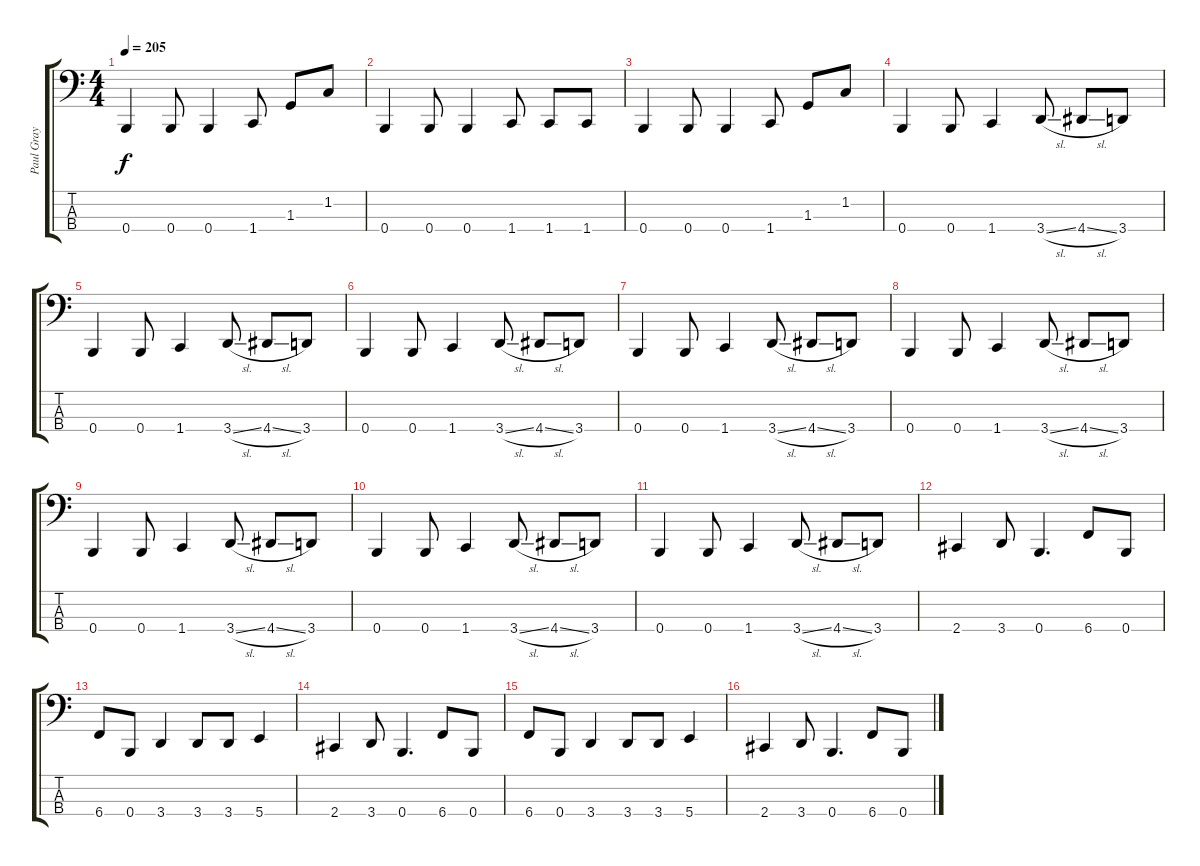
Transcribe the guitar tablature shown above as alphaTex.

\track ("Paul Gray" "Paul Gray") {instrument electricbassfinger}
\staff {score tabs}
\tuning (E2 B1 Gb1 B0) {hide}
\ts (4 4)
\tempo 205
\clef f4
\ks c
0.4.4{dy f} 0.4.8 0.4.4 1.4.8 1.3.8 1.2.8 |
0.4.4 0.4.8 0.4.4 1.4.8 1.4.8 1.4.8 |
0.4.4 0.4.8 0.4.4 1.4.8 1.3.8 1.2.8 |
0.4.4 0.4.8 1.4.4 3.4{sl}.8 4.4{sl}.8 3.4.8 |
0.4.4 0.4.8 1.4.4 3.4{sl}.8 4.4{sl}.8 3.4.8 |
0.4.4 0.4.8 1.4.4 3.4{sl}.8 4.4{sl}.8 3.4.8 |
0.4.4 0.4.8 1.4.4 3.4{sl}.8 4.4{sl}.8 3.4.8 |
0.4.4 0.4.8 1.4.4 3.4{sl}.8 4.4{sl}.8 3.4.8 |
0.4.4 0.4.8 1.4.4 3.4{sl}.8 4.4{sl}.8 3.4.8 |
0.4.4 0.4.8 1.4.4 3.4{sl}.8 4.4{sl}.8 3.4.8 |
0.4.4 0.4.8 1.4.4 3.4{sl}.8 4.4{sl}.8 3.4.8 |
2.4.4 3.4.8 0.4.4{d} 6.4.8 0.4.8 |
6.4.8 0.4.8 3.4.4 3.4.8 3.4.8 5.4.4 |
2.4.4 3.4.8 0.4.4{d} 6.4.8 0.4.8 |
6.4.8 0.4.8 3.4.4 3.4.8 3.4.8 5.4.4 |
2.4.4 3.4.8 0.4.4{d} 6.4.8 0.4.8
